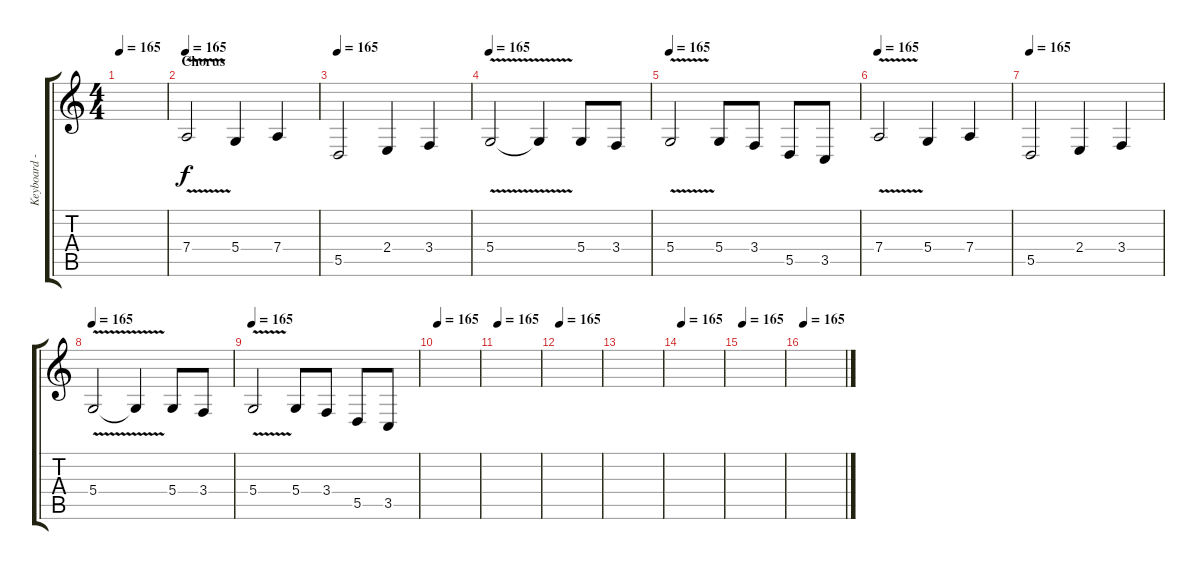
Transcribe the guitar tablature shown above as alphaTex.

\track ("Keyboard - Erik" "Keyboard -") {instrument viola}
\staff {score tabs}
\tuning (E4 B3 G3 D3 A2 E2) {hide}
\ts (4 4)
\tempo 165
\clef g2
\ks c
|
\section ("" "Chorus")
\tempo 165
7.4{v}.2 5.4.4 7.4.4 |
\tempo 165
5.5.2 2.4.4 3.4.4 |
\tempo 165
5.4{v}.2 5.4{t}.4 5.4.8 3.4.8 |
\tempo 165
5.4{v}.2 5.4.8 3.4.8 5.5.8 3.5.8 |
\tempo 165
7.4{v}.2 5.4.4 7.4.4 |
\tempo 165
5.5.2 2.4.4 3.4.4 |
\tempo 165
5.4{v}.2 5.4{t}.4 5.4.8 3.4.8 |
\tempo 165
5.4{v}.2 5.4.8 3.4.8 5.5.8 3.5.8 |
\tempo 165
|
\tempo 165
|
\tempo 165
|
|
\tempo 165
|
\tempo 165
|
\tempo 165
